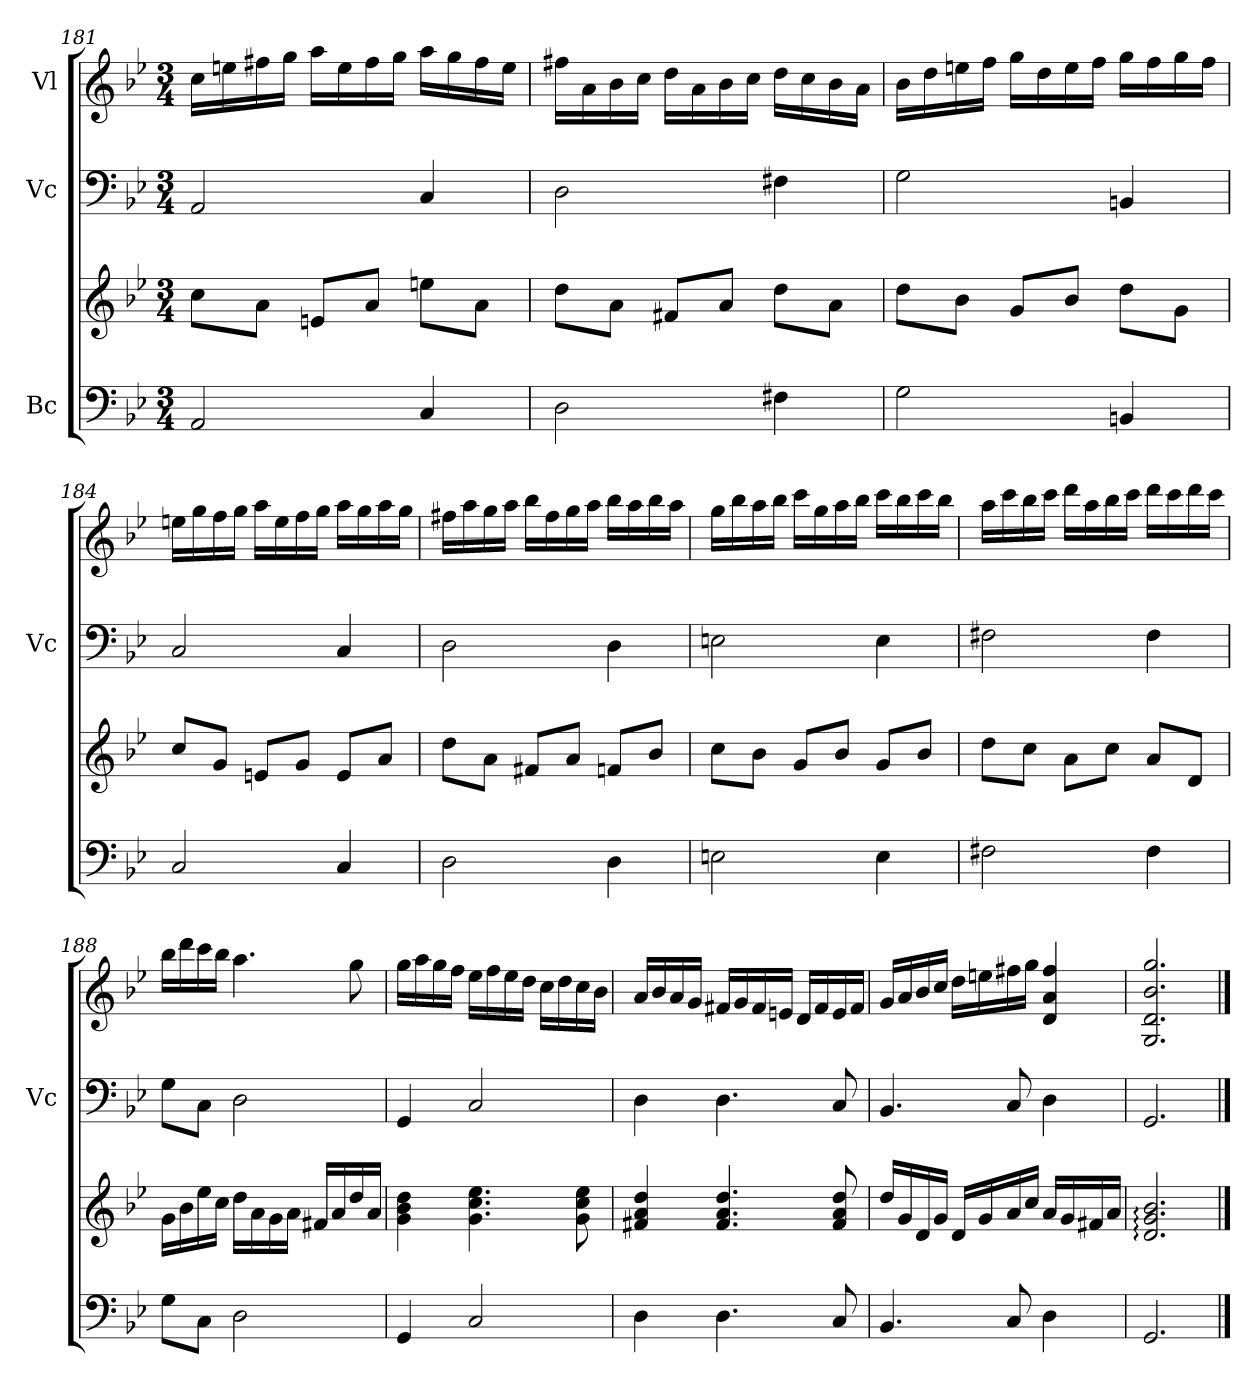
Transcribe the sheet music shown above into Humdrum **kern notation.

**kern	**kern	**kern	**kern
*part3	*part3	*part2	*part1
*staff4	*staff3	*staff2	*staff1
*I"Bc	*	*I"Vc	*I"Vl
*	*	*I'Vc	*
*clefF4	*clefG2	*clefF4	*clefG2
*k[b-e-]	*k[b-e-]	*k[b-e-]	*k[b-e-]
*M3/4	*M3/4	*M3/4	*M3/4
=181	=181	=181	=181
2AA/	8cc\L	2AA/	16cc\LL
.	.	.	16een\
.	8a\J	.	16ff#X\
.	.	.	16gg\JJ
.	8en/L	.	16aa\LL
.	.	.	16ee\
.	8a/J	.	16ff#\
.	.	.	16gg\JJ
4C/	8een\L	4C/	16aa\LL
.	.	.	16gg\
.	8a\J	.	16ff#\
.	.	.	16ee\JJ
=182	=182	=182	=182
2D\	8dd\L	2D\	16ff#X\LL
.	.	.	16a\
.	8a\J	.	16b-\
.	.	.	16cc\JJ
.	8f#X/L	.	16dd\LL
.	.	.	16a\
.	8a/J	.	16b-\
.	.	.	16cc\JJ
4F#X\	8dd\L	4F#X\	16dd\LL
.	.	.	16cc\
.	8a\J	.	16b-\
.	.	.	16a\JJ
=183	=183	=183	=183
2G\	8dd\L	2G\	16b-\LL
.	.	.	16dd\
.	8b-\J	.	16een\
.	.	.	16ff\JJ
.	8g/L	.	16gg\LL
.	.	.	16dd\
.	8b-/J	.	16ee\
.	.	.	16ff\JJ
4BBn/	8dd\L	4BBn/	16gg\LL
.	.	.	16ff\
.	8g\J	.	16gg\
.	.	.	16ff\JJ
=184	=184	=184	=184
2C/	8cc/L	2C/	16een\LL
.	.	.	16gg\
.	8g/J	.	16ff\
.	.	.	16gg\JJ
.	8en/L	.	16aa\LL
.	.	.	16ee\
.	8g/J	.	16ff\
.	.	.	16gg\JJ
4C/	8e/L	4C/	16aa\LL
.	.	.	16gg\
.	8a/J	.	16aa\
.	.	.	16gg\JJ
!!LO:LB:g=z
=185	=185	=185	=185
2D\	8dd\L	2D\	16ff#X\LL
.	.	.	16aa\
.	8a\J	.	16gg\
.	.	.	16aa\JJ
.	8f#X/L	.	16bb-\LL
.	.	.	16ff#\
.	8a/J	.	16gg\
.	.	.	16aa\JJ
4D\	8fn/L	4D\	16bb-\LL
.	.	.	16aa\
.	8b-/J	.	16bb-\
.	.	.	16aa\JJ
=186	=186	=186	=186
2En\	8cc\L	2En\	16gg\LL
.	.	.	16bb-\
.	8b-\J	.	16aa\
.	.	.	16bb-\JJ
.	8g/L	.	16ccc\LL
.	.	.	16gg\
.	8b-/J	.	16aa\
.	.	.	16bb-\JJ
4E\	8g/L	4E\	16ccc\LL
.	.	.	16bb-\
.	8b-/J	.	16ccc\
.	.	.	16bb-\JJ
=187	=187	=187	=187
2F#X\	8dd\L	2F#X\	16aa\LL
.	.	.	16ccc\
.	8cc\J	.	16bb-\
.	.	.	16ccc\JJ
.	8a\L	.	16ddd\LL
.	.	.	16aa\
.	8cc\J	.	16bb-\
.	.	.	16ccc\JJ
4F#\	8a/L	4F#\	16ddd\LL
.	.	.	16ccc\
.	8d/J	.	16ddd\
.	.	.	16ccc\JJ
=188	=188	=188	=188
8G\L	16g\LL	8G\L	16bb-\LL
.	16b-\	.	16ddd\
8C\J	16ee-\	8C\J	16ccc\
.	16cc\JJ	.	16bb-\JJ
2D\	16dd\LL	2D\	4.aa\
.	16a\	.	.
.	16g\	.	.
.	16a\JJ	.	.
.	16f#X/LL	.	.
.	16a/	.	.
.	16dd/	.	8gg\
.	16a/JJ	.	.
!!LO:LB:g=z
=189	=189	=189	=189
4GG/	4g\ 4b-\ 4dd\	4GG/	16gg\LL
.	.	.	16aa\
.	.	.	16gg\
.	.	.	16ff\JJ
2C/	4.g\ 4.cc\ 4.ee-\	2C/	16ee-\LL
.	.	.	16ff\
.	.	.	16ee-\
.	.	.	16dd\JJ
.	.	.	16cc\LL
.	.	.	16dd\
.	8g\ 8cc\ 8ee-\	.	16cc\
.	.	.	16b-\JJ
=190	=190	=190	=190
4D\	4f#X/ 4a/ 4dd/	4D\	16a/LL
.	.	.	16b-/
.	.	.	16a/
.	.	.	16g/JJ
4.D\	4.f#/ 4.a/ 4.dd/	4.D\	16f#X/LL
.	.	.	16g/
.	.	.	16f#/
.	.	.	16en/JJ
.	.	.	16d/LL
.	.	.	16f#/
8C/	8f#/ 8a/ 8dd/	8C/	16e/
.	.	.	16f#/JJ
=191	=191	=191	=191
4.BB-/	16dd/LL	4.BB-/	16g/LL
.	16g/	.	16a/
.	16d/	.	16b-/
.	16g/JJ	.	16cc/JJ
.	16d/LL	.	16dd\LL
.	16g/	.	16een\
8C/	16a/	8C/	16ff#X\
.	16cc/JJ	.	16gg\JJ
4D\	16a/LL	4D\	4d/ 4a/ 4ff#/
.	16g/	.	.
.	16f#X/	.	.
.	16a/JJ	.	.
=192	=192	=192	=192
2.GG/	2.d/: 2.g/: 2.b-/:	2.GG/	2.G/ 2.d/ 2.b-/ 2.gg/
==	==	==	==
*-	*-	*-	*-
